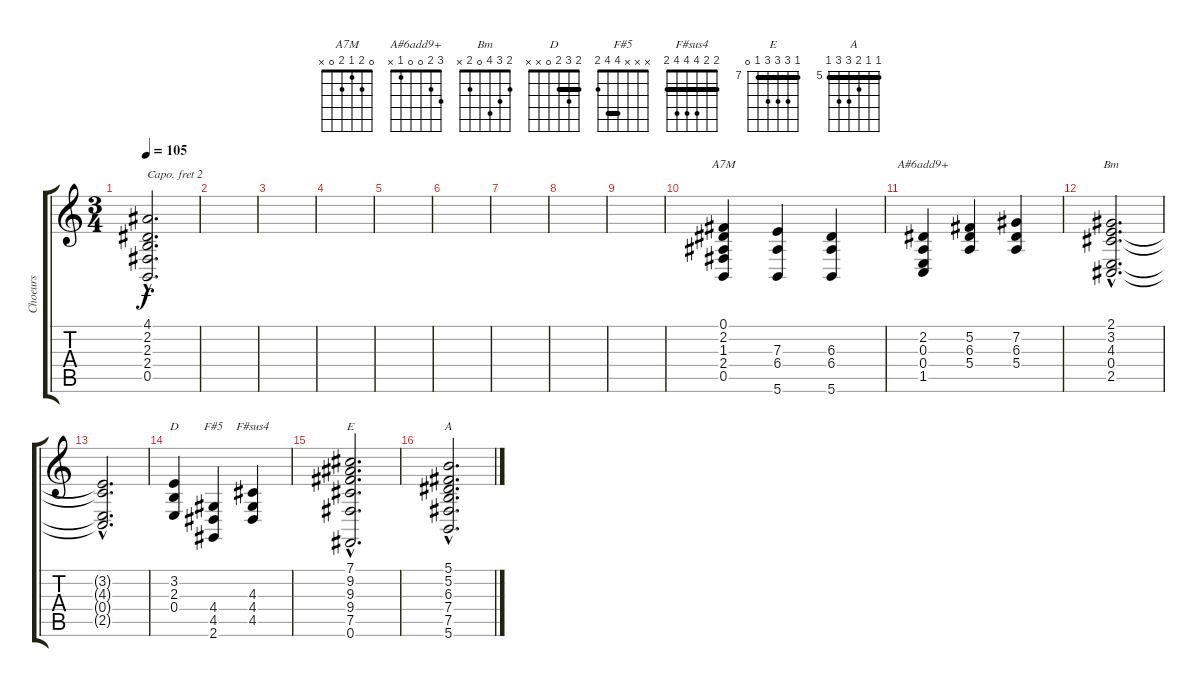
\track ("Choeurs" "Choeurs") {instrument choiraahs}
\staff {score tabs}
\capo 2
\tuning (E4 B3 G3 D3 A2 E2) {hide}
\chord ("A7M" 0 2 1 2 0 x)
\chord ("A#6add9+" 3 2 0 0 1 x)
\chord ("Bm" 2 3 4 0 2 x)
\chord ("D" 2 3 2 0 x x) {barre 2}
\chord ("F#5" x x x 4 4 2) {barre 4}
\chord ("F#sus4" 2 2 4 4 4 2) {barre 2}
\chord ("E" 7 9 9 9 7 0) {firstfret 7 barre 7}
\chord ("A" 5 5 6 7 7 5) {firstfret 5 barre 5}
\ts (3 4)
\tempo 105
\clef g2
\ks c
(4.1{hac t} 2.2{hac t} 2.3{hac t} 2.4{hac t} 0.5{hac t}).2{d dy f} |
|
|
|
|
|
|
|
|
(0.1 2.2 1.3 2.4 0.5).4{ch "A7M"} (7.3 6.4 5.6).4 (6.3 6.4 5.6).4 |
(2.2 0.3 0.4 1.5).4{ch "A#6add9+"} (5.2 6.3 5.4).4 (7.2 6.3 5.4).4 |
(2.1{hac} 3.2{hac} 4.3{hac} 0.4{hac} 2.5{hac}).2{d ch "Bm"} |
(3.2{hac t} 4.3{hac t} 0.4{hac t} 2.5{hac t}).2{d} |
(3.2 2.3 0.4).4{ch "D"} (4.4 4.5 2.6).4{ch "F#5"} (4.3 4.4 4.5).4{ch "F#sus4"} |
(7.1{hac} 9.2{hac} 9.3{hac} 9.4{hac} 7.5{hac} 0.6{hac}).2{d ch "E"} |
(5.1{hac} 5.2{hac} 6.3{hac} 7.4{hac} 7.5{hac} 5.6{hac}).2{d ch "A" volume 0}
